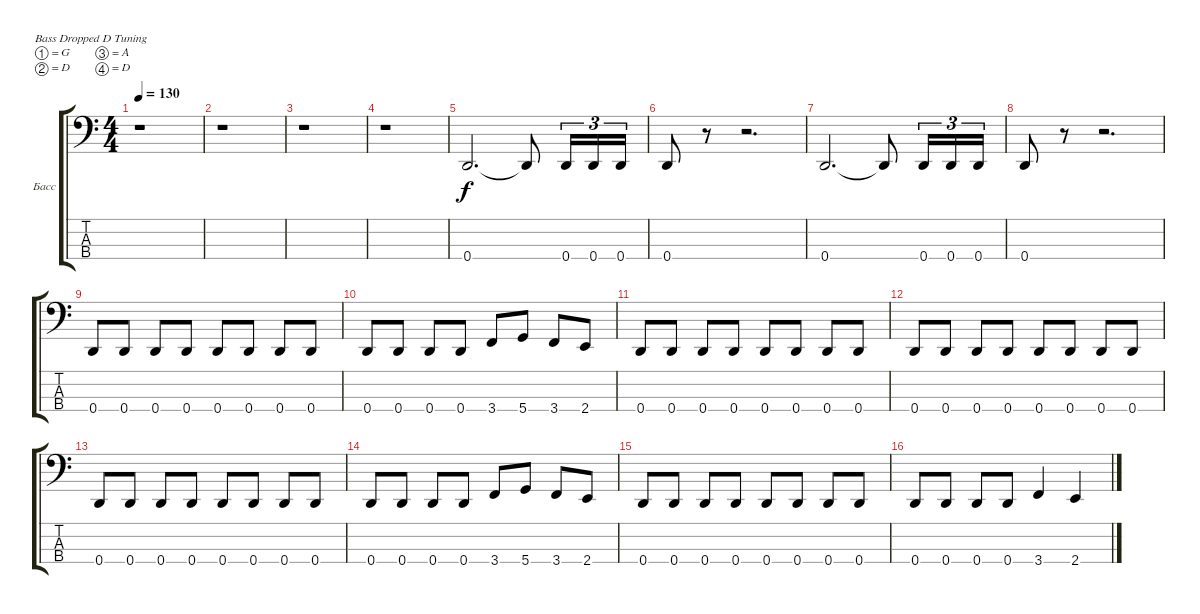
\defaultSystemsLayout 4
\bracketExtendMode groupsimilarinstruments
\firstSystemTrackNameOrientation horizontal
\otherSystemsTrackNameOrientation horizontal
\track ("Басс" "Басс") {instrument electricbassfinger}
\staff {score tabs}
\tuning (G2 D2 A1 D1)
\ts (4 4)
\tempo 130
\clef f4
\scale
0.333333
\ks c
r.1{dy f} |
\scale
0.333333 r.1 |
\scale
0.333333 r.1 |
\scale
0.333333 r.1 |
\scale
0.333333 0.4.2{d} 0.4{t}.8 0.4.16{tu (3 2)} 0.4.16{tu (3 2)} 0.4.16{tu (3 2)} |
\scale
0.333333 0.4.8 r.8 r.2{d} |
\scale
0.333333 0.4.2{d} 0.4{t}.8 0.4.16{tu (3 2)} 0.4.16{tu (3 2)} 0.4.16{tu (3 2)} |
\scale
0.333333 0.4.8 r.8 r.2{d} |
\scale
0.333333 0.4.8 0.4.8 0.4.8 0.4.8 0.4.8 0.4.8 0.4.8 0.4.8 |
\scale
0.333333 0.4.8 0.4.8 0.4.8 0.4.8 3.4.8 5.4.8 3.4.8 2.4.8 |
\scale
0.333333 0.4.8 0.4.8 0.4.8 0.4.8 0.4.8 0.4.8 0.4.8 0.4.8 |
\scale
0.333333 0.4.8 0.4.8 0.4.8 0.4.8 0.4.8 0.4.8 0.4.8 0.4.8 |
\scale
0.333333 0.4.8 0.4.8 0.4.8 0.4.8 0.4.8 0.4.8 0.4.8 0.4.8 |
\scale
0.333333 0.4.8 0.4.8 0.4.8 0.4.8 3.4.8 5.4.8 3.4.8 2.4.8 |
\scale
0.333333 0.4.8 0.4.8 0.4.8 0.4.8 0.4.8 0.4.8 0.4.8 0.4.8 |
\scale
0.333333 0.4.8 0.4.8 0.4.8 0.4.8 3.4.4 2.4.4
